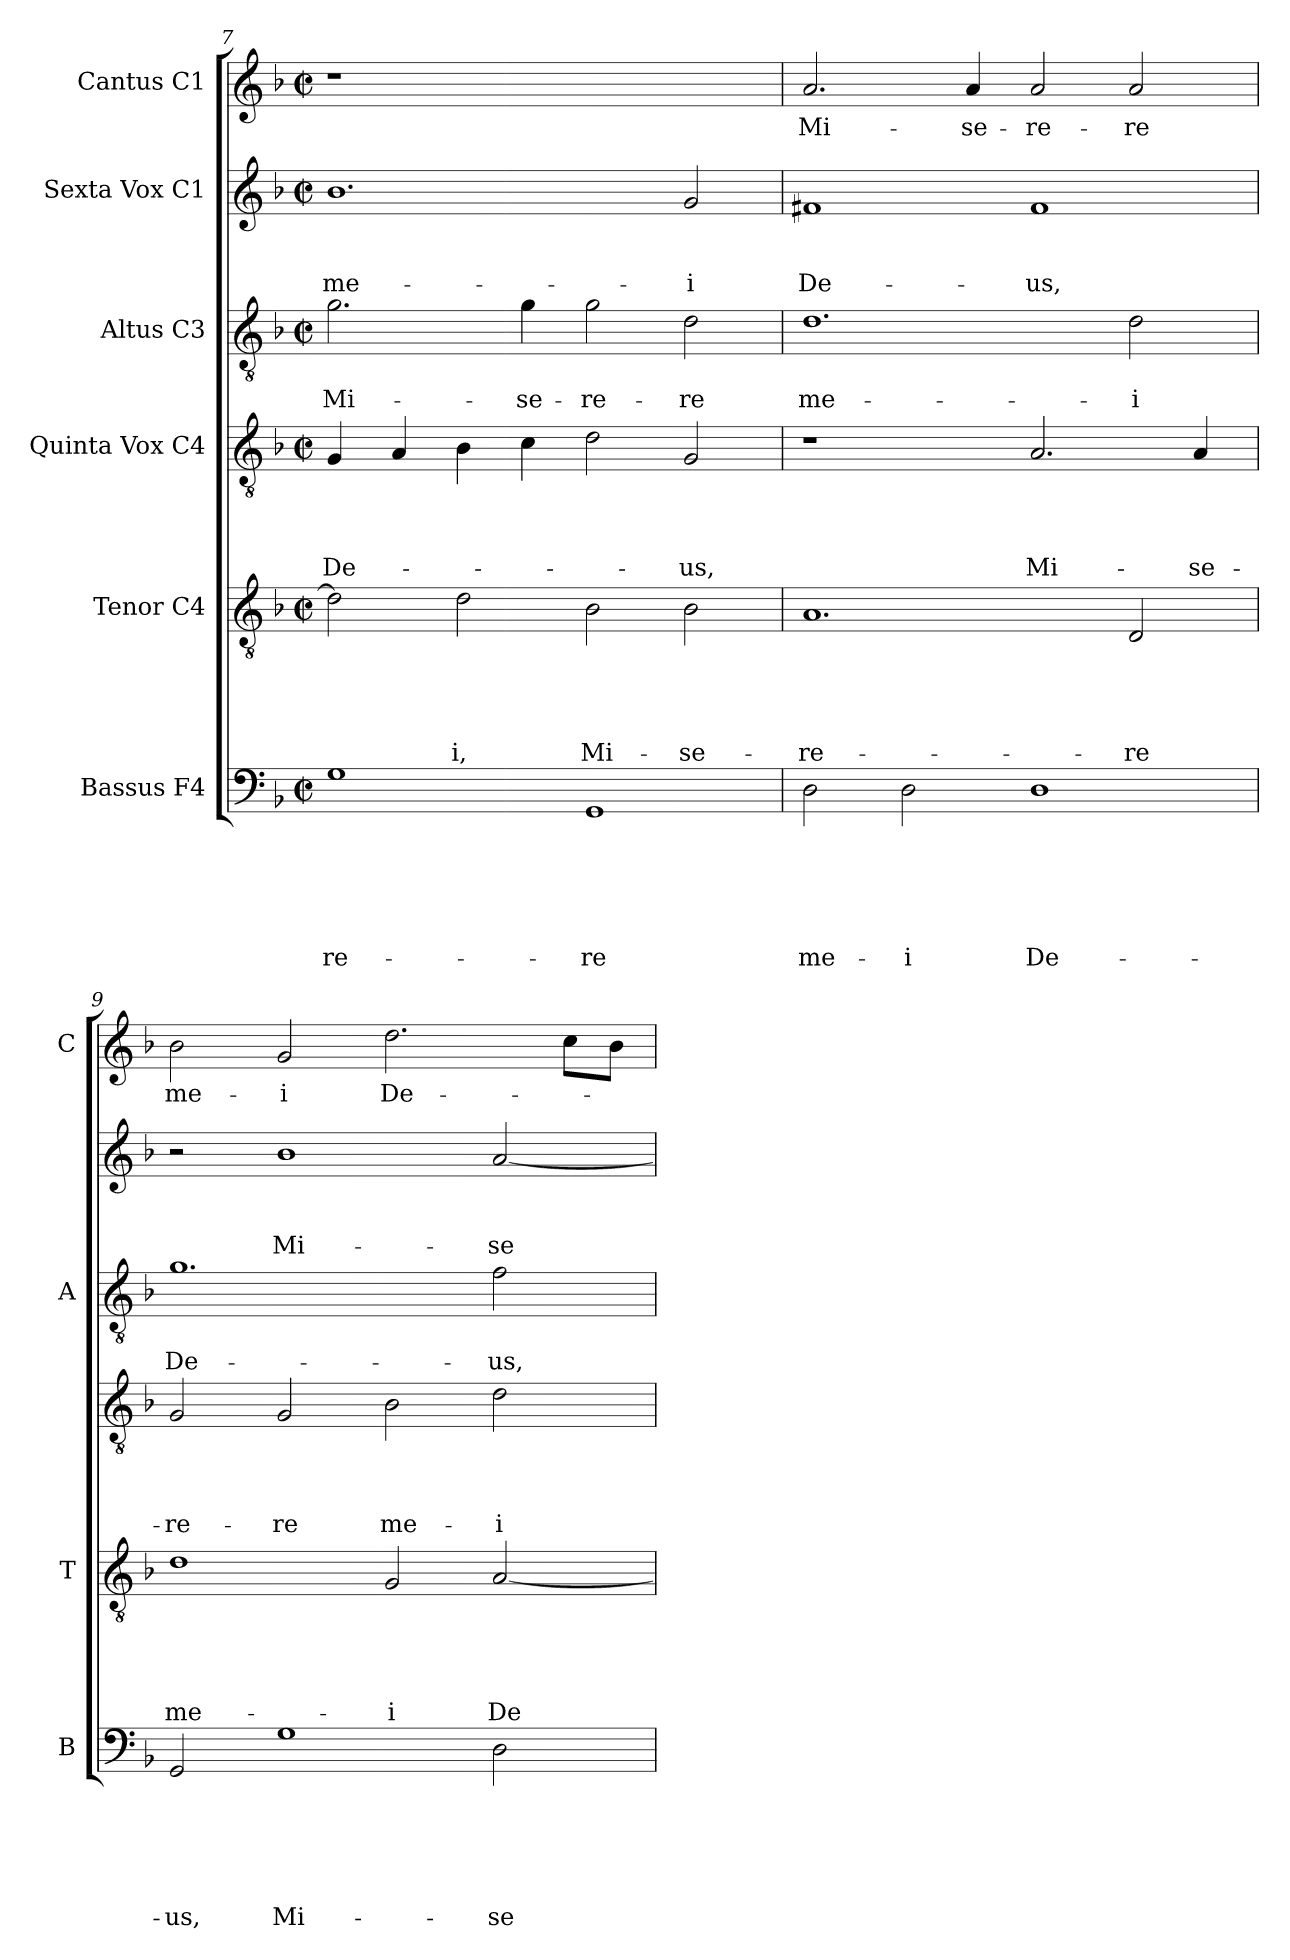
**kern	**text	**text	**text	**text	**text	**text	**kern	**text	**text	**text	**text	**text	**kern	**text	**text	**text	**text	**kern	**text	**text	**kern	**text	**text	**text	**kern	**text
*part6	*part6	*part6	*part6	*part6	*part6	*part6	*part5	*part5	*part5	*part5	*part5	*part5	*part4	*part4	*part4	*part4	*part4	*part3	*part3	*part3	*part2	*part2	*part2	*part2	*part1	*part1
*staff6	*staff6	*staff6	*staff6	*staff6	*staff6	*staff6	*staff5	*staff5	*staff5	*staff5	*staff5	*staff5	*staff4	*staff4	*staff4	*staff4	*staff4	*staff3	*staff3	*staff3	*staff2	*staff2	*staff2	*staff2	*staff1	*staff1
*I"Bassus F4	*	*	*	*	*	*	*I"Tenor C4	*	*	*	*	*	*I"Quinta Vox C4	*	*	*	*	*I"Altus C3	*	*	*I"Sexta Vox C1	*	*	*	*I"Cantus C1	*
*I'B	*	*	*	*	*	*	*I'T	*	*	*	*	*	*	*	*	*	*	*I'A	*	*	*	*	*	*	*I'C	*
!!LO:LB:g=z
*clefF4	*	*	*	*	*	*	*clefGv2	*	*	*	*	*	*clefGv2	*	*	*	*	*clefGv2	*	*	*clefG2	*	*	*	*clefG2	*
*k[b-]	*	*	*	*	*	*	*k[b-]	*	*	*	*	*	*k[b-]	*	*	*	*	*k[b-]	*	*	*k[b-]	*	*	*	*k[b-]	*
*F:	*	*	*	*	*	*	*F:	*	*	*	*	*	*F:	*	*	*	*	*F:	*	*	*F:	*	*	*	*F:	*
*M2/2	*	*	*	*	*	*	*M2/2	*	*	*	*	*	*M2/2	*	*	*	*	*M2/2	*	*	*M2/2	*	*	*	*M2/2	*
*met(c|)	*	*	*	*	*	*	*met(c|)	*	*	*	*	*	*met(c|)	*	*	*	*	*met(c|)	*	*	*met(c|)	*	*	*	*met(c|)	*
=7	=7	=7	=7	=7	=7	=7	=7	=7	=7	=7	=7	=7	=7	=7	=7	=7	=7	=7	=7	=7	=7	=7	=7	=7	=7	=7
!	!	!	!	!	!	!LO:LY:b	!	!	!	!	!	!	!	!	!	!	!LO:LY:b	!	!	!LO:LY:b	!	!	!	!LO:LY:b	!	!
1G	.	.	.	.	.	-re-	2d\]	.	.	.	.	.	4G/	.	.	.	De-	2.g\	.	Mi-	1.b-	.	.	me-	1r	.
.	.	.	.	.	.	.	.	.	.	.	.	.	4A/	.	.	.	.	.	.	.	.	.	.	.	.	.
!	!	!	!	!	!	!	!	!	!	!	!	!LO:LY:b	!	!	!	!	!	!	!	!	!	!	!	!	!	!
.	.	.	.	.	.	.	2d\	.	.	.	.	-i,	4B-\	.	.	.	.	.	.	.	.	.	.	.	.	.
!	!	!	!	!	!	!	!	!	!	!	!	!	!	!	!	!	!	!	!	!LO:LY:b	!	!	!	!	!	!
.	.	.	.	.	.	.	.	.	.	.	.	.	4c\	.	.	.	.	4g\	.	-se-	.	.	.	.	.	.
!	!	!	!	!	!	!LO:LY:b	!	!	!	!	!	!LO:LY:b	!	!	!	!	!	!	!	!LO:LY:b	!	!	!	!	!	!
1GG	.	.	.	.	.	-re	2B-\	.	.	.	.	Mi-	2d\	.	.	.	.	2g\	.	-re-	.	.	.	.	1ryy	.
!	!	!	!	!	!	!	!	!	!	!	!	!LO:LY:b	!	!	!	!	!LO:LY:b	!	!	!LO:LY:b	!	!	!	!LO:LY:b	!	!
.	.	.	.	.	.	.	2B-\	.	.	.	.	-se-	2G/	.	.	.	-us,	2d\	.	-re	2g/	.	.	-i	.	.
=8	=8	=8	=8	=8	=8	=8	=8	=8	=8	=8	=8	=8	=8	=8	=8	=8	=8	=8	=8	=8	=8	=8	=8	=8	=8	=8
!	!	!	!	!	!	!LO:LY:b	!	!	!	!	!	!LO:LY:b	!	!	!	!	!	!	!	!LO:LY:b	!	!	!	!LO:LY:b	!	!LO:LY:b
2D\	.	.	.	.	.	me-	1.A	.	.	.	.	-re-	1r	.	.	.	.	1.d	.	me-	1f#X	.	.	De-	2.a/	Mi-
!	!	!	!	!	!	!LO:LY:b	!	!	!	!	!	!	!	!	!	!	!	!	!	!	!	!	!	!	!	!
2D\	.	.	.	.	.	-i	.	.	.	.	.	.	.	.	.	.	.	.	.	.	.	.	.	.	.	.
!	!	!	!	!	!	!	!	!	!	!	!	!	!	!	!	!	!	!	!	!	!	!	!	!	!	!LO:LY:b
.	.	.	.	.	.	.	.	.	.	.	.	.	.	.	.	.	.	.	.	.	.	.	.	.	4a/	-se-
!	!	!	!	!	!	!LO:LY:b	!	!	!	!	!	!	!	!	!	!	!LO:LY:b	!	!	!	!	!	!	!LO:LY:b	!	!LO:LY:b
1D	.	.	.	.	.	De-	.	.	.	.	.	.	2.A/	.	.	.	Mi-	.	.	.	1f#	.	.	-us,	2a/	-re-
!	!	!	!	!	!	!	!	!	!	!	!	!LO:LY:b	!	!	!	!	!	!	!	!LO:LY:b	!	!	!	!	!	!LO:LY:b
.	.	.	.	.	.	.	2D/	.	.	.	.	-re	.	.	.	.	.	2d\	.	-i	.	.	.	.	2a/	-re
!	!	!	!	!	!	!	!	!	!	!	!	!	!	!	!	!	!LO:LY:b	!	!	!	!	!	!	!	!	!
.	.	.	.	.	.	.	.	.	.	.	.	.	4A/	.	.	.	-se-	.	.	.	.	.	.	.	.	.
=9	=9	=9	=9	=9	=9	=9	=9	=9	=9	=9	=9	=9	=9	=9	=9	=9	=9	=9	=9	=9	=9	=9	=9	=9	=9	=9
!	!	!	!	!	!	!LO:LY:b	!	!	!	!	!	!LO:LY:b	!	!	!	!	!LO:LY:b	!	!	!LO:LY:b	!	!	!	!	!	!LO:LY:b
2GG/	.	.	.	.	.	-us,	1d	.	.	.	.	me-	2G/	.	.	.	-re-	1.g	.	De-	2r	.	.	.	2b-\	me-
!	!	!	!	!	!	!LO:LY:b	!	!	!	!	!	!	!	!	!	!	!LO:LY:b	!	!	!	!	!	!	!LO:LY:b	!	!LO:LY:b
1G	.	.	.	.	.	Mi-	.	.	.	.	.	.	2G/	.	.	.	-re	.	.	.	1b-	.	.	Mi-	2g/	-i
!	!	!	!	!	!	!	!	!	!	!	!	!LO:LY:b	!	!	!	!	!LO:LY:b	!	!	!	!	!	!	!	!	!LO:LY:b
.	.	.	.	.	.	.	2G/	.	.	.	.	-i	2B-\	.	.	.	me-	.	.	.	.	.	.	.	2.dd\	De-
!	!	!	!	!	!	!LO:LY:b	!	!	!	!	!	!LO:LY:b	!	!	!	!	!LO:LY:b	!	!	!LO:LY:b	!	!	!	!LO:LY:b	!	!
2D\	.	.	.	.	.	-se-	[2A/	.	.	.	.	De-	2d\	.	.	.	-i	2f\	.	-us,	[2a/	.	.	-se-	.	.
.	.	.	.	.	.	.	.	.	.	.	.	.	.	.	.	.	.	.	.	.	.	.	.	.	8cc\L	.
.	.	.	.	.	.	.	.	.	.	.	.	.	.	.	.	.	.	.	.	.	.	.	.	.	8b-\J	.
=	=	=	=	=	=	=	=	=	=	=	=	=	=	=	=	=	=	=	=	=	=	=	=	=	=	=
*-	*-	*-	*-	*-	*-	*-	*-	*-	*-	*-	*-	*-	*-	*-	*-	*-	*-	*-	*-	*-	*-	*-	*-	*-	*-	*-
